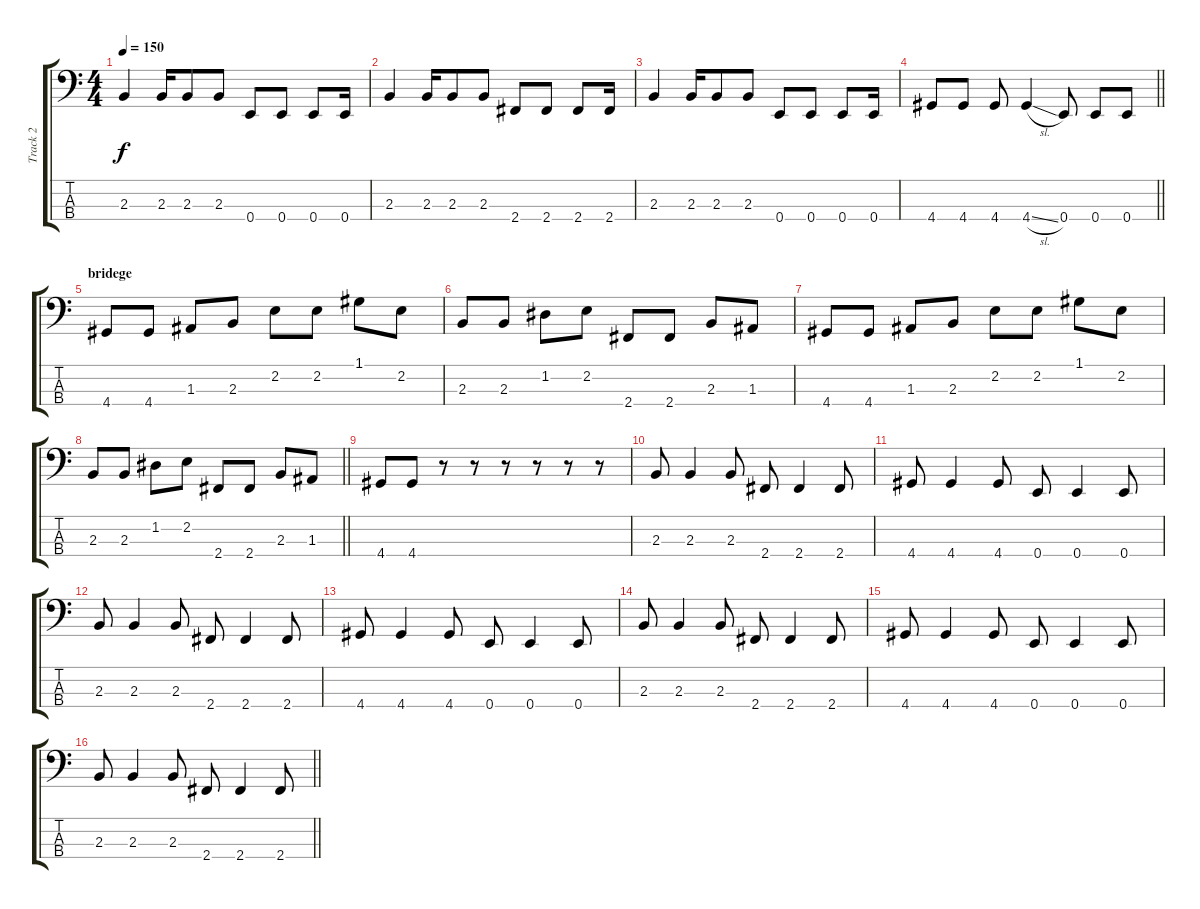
\track ("Track 2" "Track 2") {instrument electricbassfinger}
\staff {score tabs}
\tuning (G2 D2 A1 E1) {hide}
\ts (4 4)
\tempo 150
\clef f4
\ks c
2.3.4{dy f} 2.3.16 2.3.8 2.3.8 0.4.8 0.4.8 0.4.8 0.4.16 |
2.3.4 2.3.16 2.3.8 2.3.8 2.4.8 2.4.8 2.4.8 2.4.16 |
2.3.4 2.3.16 2.3.8 2.3.8 0.4.8 0.4.8 0.4.8 0.4.16 |
\barLineRight lightlight
4.4.8 4.4.8 4.4.8 4.4{sl}.4 0.4.8 0.4.8 0.4.8 |
\section ("" "bridege")
4.4.8 4.4.8 1.3.8 2.3.8 2.2.8 2.2.8 1.1.8 2.2.8 |
2.3.8 2.3.8 1.2.8 2.2.8 2.4.8 2.4.8 2.3.8 1.3.8 |
4.4.8 4.4.8 1.3.8 2.3.8 2.2.8 2.2.8 1.1.8 2.2.8 |
\barLineRight lightlight
2.3.8 2.3.8 1.2.8 2.2.8 2.4.8 2.4.8 2.3.8 1.3.8 |
4.4.8 4.4.8 r.8 r.8 r.8 r.8 r.8 r.8 |
2.3.8 2.3.4 2.3.8 2.4.8 2.4.4 2.4.8 |
4.4.8 4.4.4 4.4.8 0.4.8 0.4.4 0.4.8 |
2.3.8 2.3.4 2.3.8 2.4.8 2.4.4 2.4.8 |
4.4.8 4.4.4 4.4.8 0.4.8 0.4.4 0.4.8 |
2.3.8 2.3.4 2.3.8 2.4.8 2.4.4 2.4.8 |
4.4.8 4.4.4 4.4.8 0.4.8 0.4.4 0.4.8 |
\barLineRight lightlight
2.3.8 2.3.4 2.3.8 2.4.8 2.4.4 2.4.8
